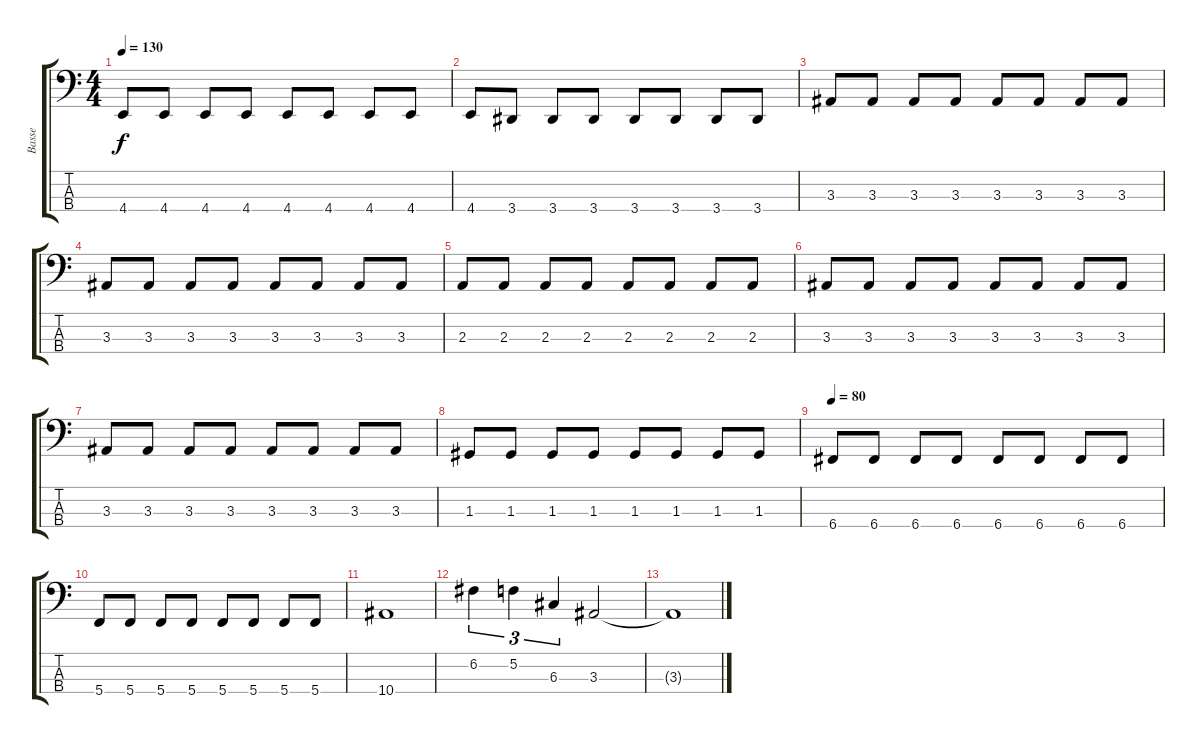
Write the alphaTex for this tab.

\track ("Basse" "Basse") {instrument electricbassfinger}
\staff {score tabs}
\tuning (F2 C2 G1 C1) {hide}
\ts (4 4)
\tempo 130
\clef f4
\ks c
4.4.8{dy f} 4.4.8 4.4.8 4.4.8 4.4.8 4.4.8 4.4.8 4.4.8 |
4.4.8 3.4.8 3.4.8 3.4.8 3.4.8 3.4.8 3.4.8 3.4.8 |
3.3.8 3.3.8 3.3.8 3.3.8 3.3.8 3.3.8 3.3.8 3.3.8 |
3.3.8 3.3.8 3.3.8 3.3.8 3.3.8 3.3.8 3.3.8 3.3.8 |
2.3.8 2.3.8 2.3.8 2.3.8 2.3.8 2.3.8 2.3.8 2.3.8 |
3.3.8 3.3.8 3.3.8 3.3.8 3.3.8 3.3.8 3.3.8 3.3.8 |
3.3.8 3.3.8 3.3.8 3.3.8 3.3.8 3.3.8 3.3.8 3.3.8 |
1.3.8 1.3.8 1.3.8 1.3.8 1.3.8 1.3.8 1.3.8 1.3.8 |
\tempo 80
6.4.8 6.4.8 6.4.8 6.4.8 6.4.8 6.4.8 6.4.8 6.4.8 |
5.4.8 5.4.8 5.4.8 5.4.8 5.4.8 5.4.8 5.4.8 5.4.8 |
10.4.1 |
6.2.4{tu (3 2)} 5.2.4{tu (3 2)} 6.3.4{tu (3 2)} 3.3.2 |
3.3{t}.1
